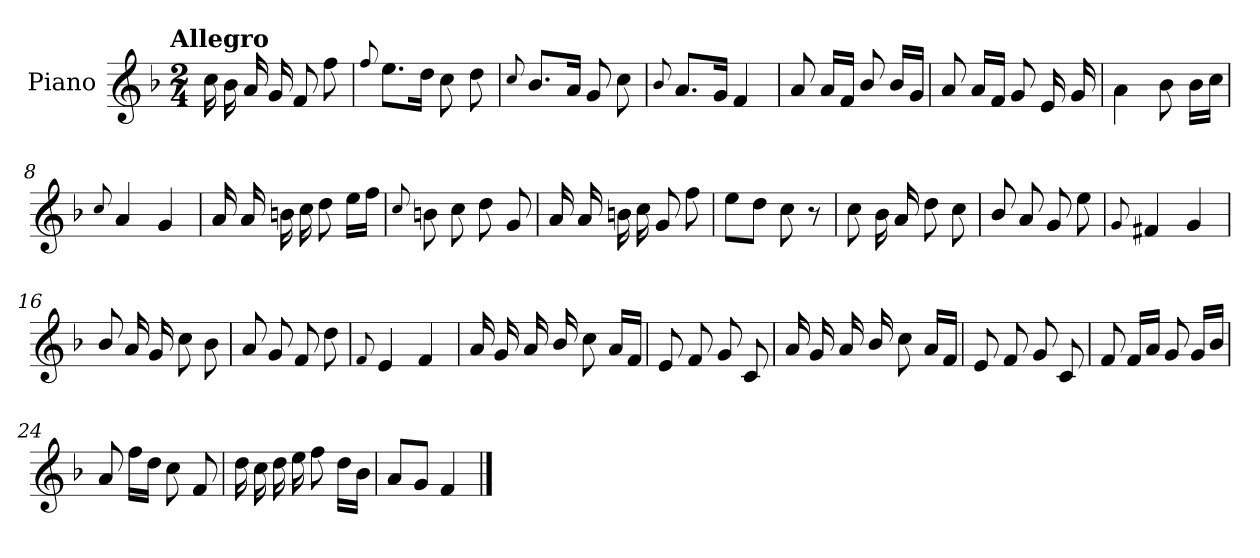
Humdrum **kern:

**kern
*part1
*staff1
*I"Piano
*I'Pno.
*clefG2
*k[b-]
!!LO:TX:omd:t=Allegro
*M2/4
*MM144
=1
16cc\
16b-\
16a/
16g/
8f/
8ff\
=2
8qqff/
8.ee\L
16dd\Jk
8cc\
8dd\
=3
8qqcc/
8.b-/L
16a/Jk
8g/
8cc\
=4
8qqb-/
8.a/L
16g/Jk
4f/
!!LO:LB:g=z
=5
8a/
16a/LL
16f/JJ
8b-/
16b-/LL
16g/JJ
=6
8a/
16a/LL
16f/JJ
8g/
16e/
16g/
=7
4a\
8b-\
16b-\LL
16cc\JJ
=8
8qqcc/
4a/
4g/
=9
16a/
16a/
16bn\
16cc\
8dd\
16ee\LL
16ff\JJ
!!LO:LB:g=z
=10
8qqcc/
8bn\
8cc\
8dd\
8g/
=11
16a/
16a/
16bn\
16cc\
8g/
8ff\
=12
8ee\L
8dd\J
8cc\
8r
=13
8cc\
16b-\
16a/
8dd\
8cc\
=14
8b-/
8a/
8g/
8ee\
!!LO:LB:g=z
=15
8qqg/
4f#X/
4g/
=16
8b-/
16a/
16g/
8cc\
8b-\
=17
8a/
8g/
8f/
8dd\
=18
8qqf/
4e/
4f/
=19
16a/
16g/
16a/
16b-/
8cc\
16a/LL
16f/JJ
!!LO:LB:g=z
=20
8e/
8f/
8g/
8c/
=21
16a/
16g/
16a/
16b-/
8cc\
16a/LL
16f/JJ
=22
8e/
8f/
8g/
8c/
=23
8f/
16f/LL
16a/JJ
8g/
16g/LL
16b-/JJ
!!LO:LB:g=z
=24
8a/
16ff\LL
16dd\JJ
8cc\
8f/
=25
16dd\
16cc\
16dd\
16ee\
8ff\
16dd\LL
16b-\JJ
=26
8a/L
8g/J
4f/
==
*-
